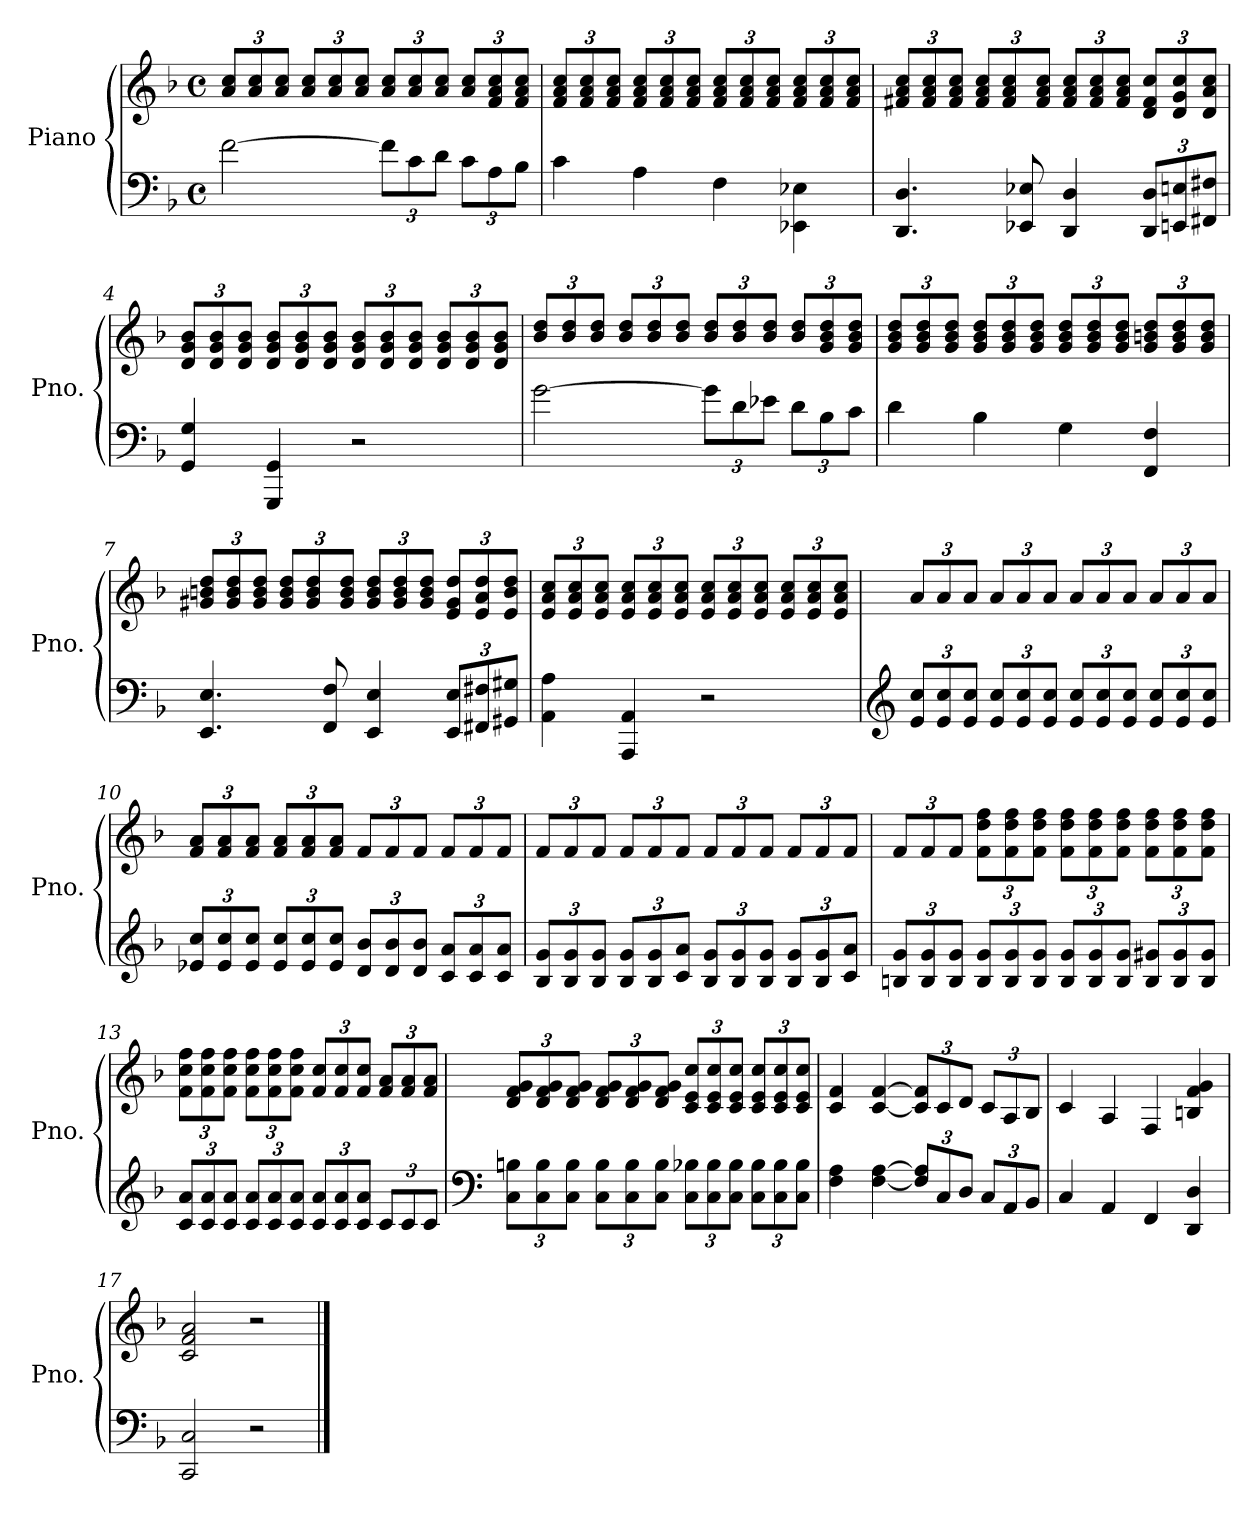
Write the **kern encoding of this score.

**kern	**kern
*part1	*part1
*staff2	*staff1
*I"Piano	*
*I'Pno.	*
*clefF4	*clefG2
*k[b-]	*k[b-]
*M4/4	*M4/4
*met(c)	*met(c)
*	*Xbrackettup
=1	=1
[2f\	12a/ 12cc/L
.	12a/ 12cc/
.	12a/ 12cc/J
.	12a/ 12cc/L
.	12a/ 12cc/
.	12a/ 12cc/J
*Xbrackettup	*
12f\L]	12a/ 12cc/L
12c\	12a/ 12cc/
12d\J	12a/ 12cc/J
12c\L	12a/ 12cc/L
12A\	12f/ 12a/ 12cc/
12B-\J	12f/ 12a/ 12cc/J
=2	=2
4c\	12f/ 12a/ 12cc/L
.	12f/ 12a/ 12cc/
.	12f/ 12a/ 12cc/J
4A\	12f/ 12a/ 12cc/L
.	12f/ 12a/ 12cc/
.	12f/ 12a/ 12cc/J
4F\	12f/ 12a/ 12cc/L
.	12f/ 12a/ 12cc/
.	12f/ 12a/ 12cc/J
4EE-X\ 4E-X\	12f/ 12a/ 12cc/L
.	12f/ 12a/ 12cc/
.	12f/ 12a/ 12cc/J
=3	=3
4.DD/ 4.D/	12f#X/ 12a/ 12cc/L
.	12f#/ 12a/ 12cc/
.	12f#/ 12a/ 12cc/J
.	12f#/ 12a/ 12cc/L
.	12f#/ 12a/ 12cc/
8EE-X/ 8E-X/	.
.	12f#/ 12a/ 12cc/J
4DD/ 4D/	12f#/ 12a/ 12cc/L
.	12f#/ 12a/ 12cc/
.	12f#/ 12a/ 12cc/J
12DD/ 12D/L	12d/ 12f#/ 12cc/L
12EEn/ 12En/	12d/ 12g/ 12cc/
12FF#X/ 12F#X/J	12d/ 12a/ 12cc/J
!!LO:LB:g=z
=4	=4
4GG/ 4G/	12d/ 12g/ 12b-/L
.	12d/ 12g/ 12b-/
.	12d/ 12g/ 12b-/J
4GGG/ 4GG/	12d/ 12g/ 12b-/L
.	12d/ 12g/ 12b-/
.	12d/ 12g/ 12b-/J
2r	12d/ 12g/ 12b-/L
.	12d/ 12g/ 12b-/
.	12d/ 12g/ 12b-/J
.	12d/ 12g/ 12b-/L
.	12d/ 12g/ 12b-/
.	12d/ 12g/ 12b-/J
=5	=5
[2g\	12b-/ 12dd/L
.	12b-/ 12dd/
.	12b-/ 12dd/J
.	12b-/ 12dd/L
.	12b-/ 12dd/
.	12b-/ 12dd/J
12g\L]	12b-/ 12dd/L
12d\	12b-/ 12dd/
12e-X\J	12b-/ 12dd/J
12d\L	12b-/ 12dd/L
12B-\	12g/ 12b-/ 12dd/
12c\J	12g/ 12b-/ 12dd/J
=6	=6
4d\	12g/ 12b-/ 12dd/L
.	12g/ 12b-/ 12dd/
.	12g/ 12b-/ 12dd/J
4B-\	12g/ 12b-/ 12dd/L
.	12g/ 12b-/ 12dd/
.	12g/ 12b-/ 12dd/J
4G\	12g/ 12b-/ 12dd/L
.	12g/ 12b-/ 12dd/
.	12g/ 12b-/ 12dd/J
4FF/ 4F/	12g/ 12bn/ 12dd/L
.	12g/ 12b/ 12dd/
.	12g/ 12b/ 12dd/J
!!LO:LB:g=z
=7	=7
4.EE/ 4.E/	12g#X/ 12bn/ 12dd/L
.	12g#/ 12b/ 12dd/
.	12g#/ 12b/ 12dd/J
.	12g#/ 12b/ 12dd/L
.	12g#/ 12b/ 12dd/
8FF/ 8F/	.
.	12g#/ 12b/ 12dd/J
4EE/ 4E/	12g#/ 12b/ 12dd/L
.	12g#/ 12b/ 12dd/
.	12g#/ 12b/ 12dd/J
12EE/ 12E/L	12e/ 12g#/ 12dd/L
12FF#X/ 12F#X/	12e/ 12a/ 12dd/
12GG#X/ 12G#X/J	12e/ 12b/ 12dd/J
=8	=8
4AA\ 4A\	12e/ 12a/ 12cc/L
.	12e/ 12a/ 12cc/
.	12e/ 12a/ 12cc/J
4AAA/ 4AA/	12e/ 12a/ 12cc/L
.	12e/ 12a/ 12cc/
.	12e/ 12a/ 12cc/J
2r	12e/ 12a/ 12cc/L
.	12e/ 12a/ 12cc/
.	12e/ 12a/ 12cc/J
.	12e/ 12a/ 12cc/L
.	12e/ 12a/ 12cc/
.	12e/ 12a/ 12cc/J
=9	=9
*clefG2	*
12e/ 12cc/L	12a/L
12e/ 12cc/	12a/
12e/ 12cc/J	12a/J
12e/ 12cc/L	12a/L
12e/ 12cc/	12a/
12e/ 12cc/J	12a/J
12e/ 12cc/L	12a/L
12e/ 12cc/	12a/
12e/ 12cc/J	12a/J
12e/ 12cc/L	12a/L
12e/ 12cc/	12a/
12e/ 12cc/J	12a/J
!!LO:LB:g=z
=10	=10
12e-X/ 12cc/L	12f/ 12a/L
12e-/ 12cc/	12f/ 12a/
12e-/ 12cc/J	12f/ 12a/J
12e-/ 12cc/L	12f/ 12a/L
12e-/ 12cc/	12f/ 12a/
12e-/ 12cc/J	12f/ 12a/J
12d/ 12b-/L	12f/L
12d/ 12b-/	12f/
12d/ 12b-/J	12f/J
12c/ 12a/L	12f/L
12c/ 12a/	12f/
12c/ 12a/J	12f/J
=11	=11
12B-/ 12g/L	12f/L
12B-/ 12g/	12f/
12B-/ 12g/J	12f/J
12B-/ 12g/L	12f/L
12B-/ 12g/	12f/
12c/ 12a/J	12f/J
12B-/ 12g/L	12f/L
12B-/ 12g/	12f/
12B-/ 12g/J	12f/J
12B-/ 12g/L	12f/L
12B-/ 12g/	12f/
12c/ 12a/J	12f/J
!!LO:LB:g=z
=12	=12
12Bn/ 12g/L	12f/L
12B/ 12g/	12f/
12B/ 12g/J	12f/J
12B/ 12g/L	12f\ 12dd\ 12ff\L
12B/ 12g/	12f\ 12dd\ 12ff\
12B/ 12g/J	12f\ 12dd\ 12ff\J
12B/ 12g/L	12f\ 12dd\ 12ff\L
12B/ 12g/	12f\ 12dd\ 12ff\
12B/ 12g/J	12f\ 12dd\ 12ff\J
12B/ 12g#X/L	12f\ 12dd\ 12ff\L
12B/ 12g#/	12f\ 12dd\ 12ff\
12B/ 12g#/J	12f\ 12dd\ 12ff\J
=13	=13
12c/ 12a/L	12f\ 12cc\ 12ff\L
12c/ 12a/	12f\ 12cc\ 12ff\
12c/ 12a/J	12f\ 12cc\ 12ff\J
12c/ 12a/L	12f\ 12cc\ 12ff\L
12c/ 12a/	12f\ 12cc\ 12ff\
12c/ 12a/J	12f\ 12cc\ 12ff\J
12c/ 12a/L	12f/ 12cc/L
12c/ 12a/	12f/ 12cc/
12c/ 12a/J	12f/ 12cc/J
12c/L	12f/ 12a/L
12c/	12f/ 12a/
12c/J	12f/ 12a/J
!!LO:PB:g=z
=14	=14
*clefF4	*
12C\ 12Bn\L	12d/ 12f/ 12g/L
12C\ 12B\	12d/ 12f/ 12g/
12C\ 12B\J	12d/ 12f/ 12g/J
12C\ 12B\L	12d/ 12f/ 12g/L
12C\ 12B\	12d/ 12f/ 12g/
12C\ 12B\J	12d/ 12f/ 12g/J
12C\ 12B-X\L	12c/ 12e/ 12cc/L
12C\ 12B-\	12c/ 12e/ 12cc/
12C\ 12B-\J	12c/ 12e/ 12cc/J
12C\ 12B-\L	12c/ 12e/ 12cc/L
12C\ 12B-\	12c/ 12e/ 12cc/
12C\ 12B-\J	12c/ 12e/ 12cc/J
=15	=15
4F\ 4A\	4c/ 4f/
[4F\ [4A\	[4c/ [4f/
12F/] 12A/]L	12c/] 12f/]L
12C/	12c/
12D/J	12d/J
12C/L	12c/L
12AA/	12A/
12BB-/J	12B-/J
=16	=16
4C/	4c/
4AA/	4A/
4FF/	4F/
4DD/ 4D/	4Bn/ 4f/ 4g/
!!LO:LB:g=z
=17	=17
2CC/ 2C/	2c/ 2f/ 2a/
2r	2r
==	==
*-	*-
